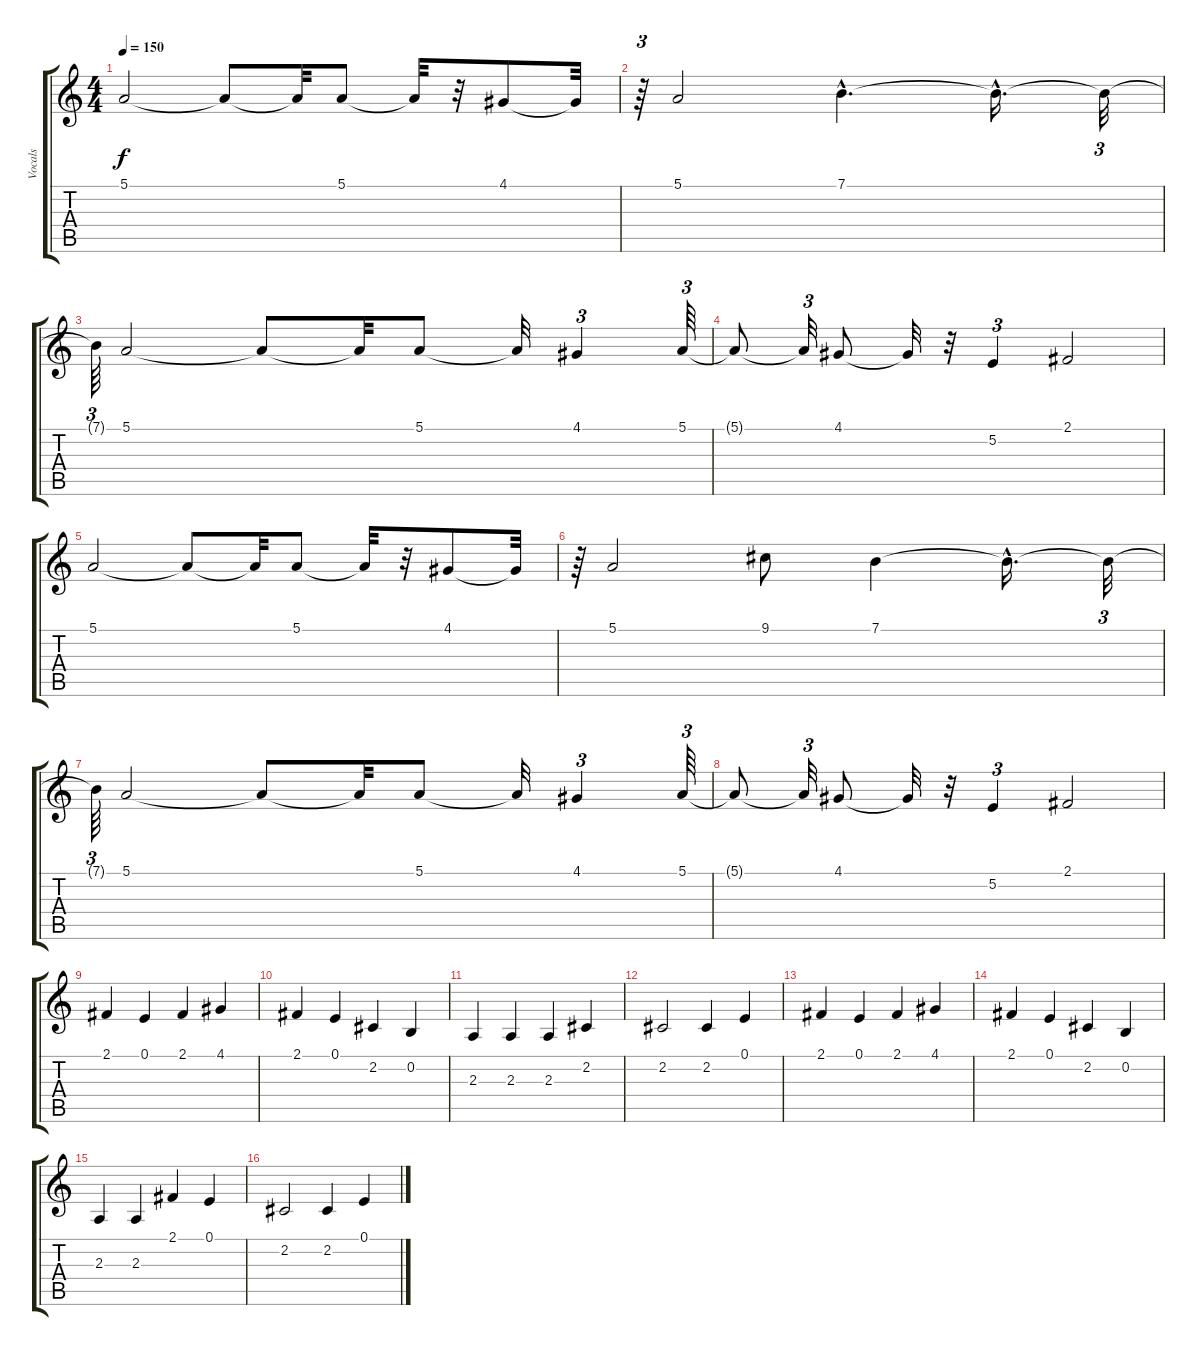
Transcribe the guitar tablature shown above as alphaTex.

\track ("Vocals" "Vocals") {instrument lead3calliope}
\staff {score tabs}
\tuning (E4 B3 G3 D3 A2 E2) {hide}
\ts (4 4)
\tempo 150
\clef g2
\ks c
5.1.2{dy f} 5.1{t}.8 5.1{t}.32 5.1.8 5.1{t}.32 r.32 4.1.8 4.1{t}.32 |
r.64{tu (3 2)} 5.1.2 7.1{hac}.4{d} 7.1{hac t}.16{d} 7.1{t}.32{tu (3 2)} |
7.1{t}.64{tu (3 2)} 5.1.2 5.1{t}.8 5.1{t}.32 5.1.8 5.1{t}.32 4.1.4{tu (3 2)} 5.1.64{tu (3 2)} |
5.1{t}.8 5.1{t}.32{tu (3 2)} 4.1.8 4.1{t}.32 r.32 5.2.4{tu (3 2)} 2.1.2 |
5.1.2 5.1{t}.8 5.1{t}.32 5.1.8 5.1{t}.32 r.32 4.1.8 4.1{t}.32 |
r.64{tu (3 2)} 5.1.2 9.1.8 7.1.4 7.1{hac t}.16{d} 7.1{t}.32{tu (3 2)} |
7.1{t}.64{tu (3 2)} 5.1.2 5.1{t}.8 5.1{t}.32 5.1.8 5.1{t}.32 4.1.4{tu (3 2)} 5.1.64{tu (3 2)} |
5.1{t}.8 5.1{t}.32{tu (3 2)} 4.1.8 4.1{t}.32 r.32 5.2.4{tu (3 2)} 2.1.2 |
2.1.4 0.1.4 2.1.4 4.1.4 |
2.1.4 0.1.4 2.2.4 0.2.4 |
2.3.4 2.3.4 2.3.4 2.2.4 |
2.2.2 2.2.4 0.1.4 |
2.1.4 0.1.4 2.1.4 4.1.4 |
2.1.4 0.1.4 2.2.4 0.2.4 |
2.3.4 2.3.4 2.1.4 0.1.4 |
2.2.2 2.2.4 0.1.4
